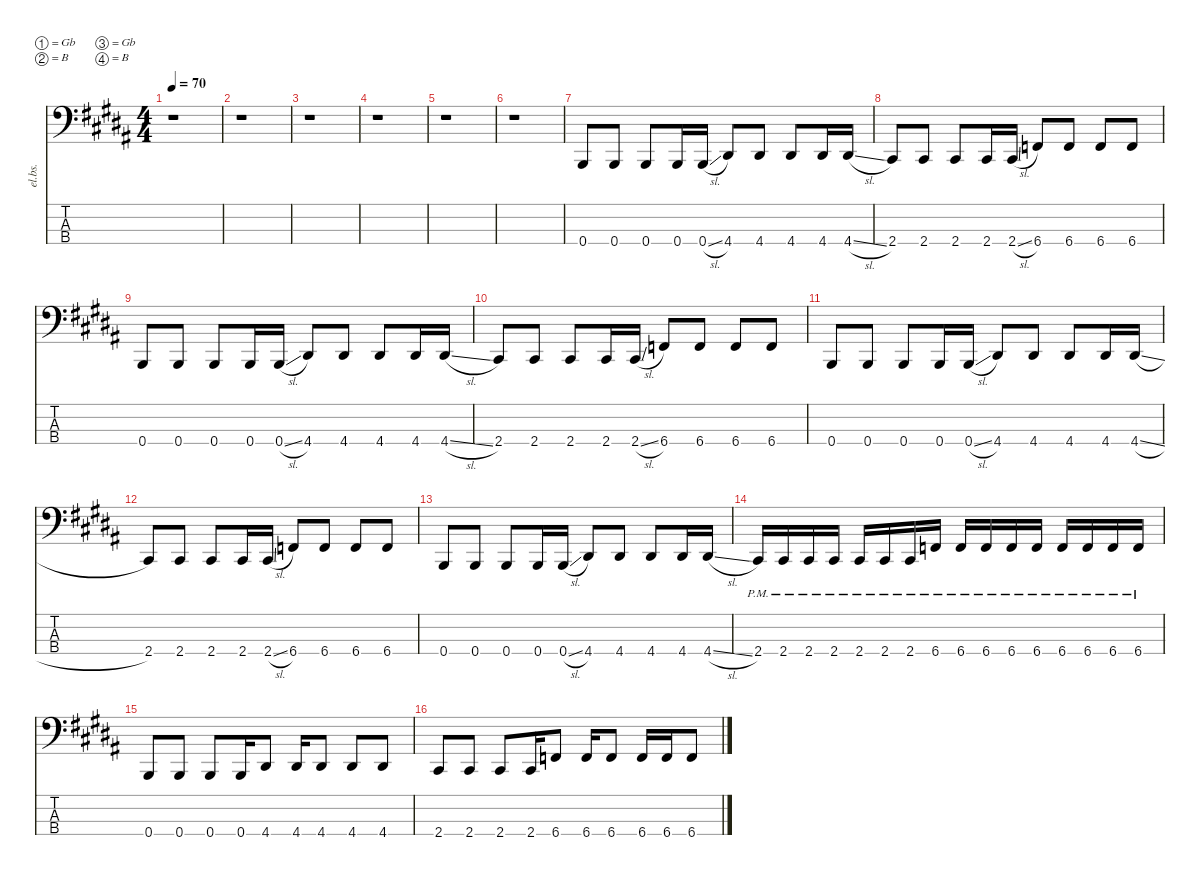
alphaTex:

\defaultSystemsLayout 4
\hideDynamics
\bracketExtendMode nobrackets
\otherSystemsTrackNameOrientation horizontal
\track ("Bass" "el.bs.") {defaultSystemsLayout 4 instrument electricbasspick}
\staff {score tabs}
\tuning (Gb2 B1 Gb1 B0)
\ts (4 4)
\tempo 70
\clef f4
\ks b
r.1{dy f beam Down} |
r.1{beam Down} |
r.1{beam Down} |
r.1{beam Down} |
r.1{beam Down} |
r.1{beam Down} |
0.4{acc forcenatural}.8{beam Up} 0.4{acc forcenatural}.8{beam Up} 0.4{acc forcenatural}.8{beam Up} 0.4{acc forcenatural}.16{beam Up} 0.4{sl acc forcenatural}.16{beam Up} 4.4{acc #}.8{beam Up} 4.4{acc #}.8{beam Up} 4.4{acc #}.8{beam Up} 4.4{acc #}.16{beam Up} 4.4{sl acc #}.16{beam Up} |
2.4{acc #}.8{beam Up} 2.4{acc #}.8{beam Up} 2.4{acc #}.8{beam Up} 2.4{acc #}.16{beam Up} 2.4{sl acc #}.16{beam Up} 6.4{acc forcenatural}.8{beam Up} 6.4{acc forcenatural}.8{beam Up} 6.4{acc forcenatural}.8{beam Up} 6.4{acc forcenatural}.8{beam Up} |
0.4{acc forcenatural}.8{beam Up} 0.4{acc forcenatural}.8{beam Up} 0.4{acc forcenatural}.8{beam Up} 0.4{acc forcenatural}.16{beam Up} 0.4{sl acc forcenatural}.16{beam Up} 4.4{acc #}.8{beam Up} 4.4{acc #}.8{beam Up} 4.4{acc #}.8{beam Up} 4.4{acc #}.16{beam Up} 4.4{sl acc #}.16{beam Up} |
2.4{acc #}.8{beam Up} 2.4{acc #}.8{beam Up} 2.4{acc #}.8{beam Up} 2.4{acc #}.16{beam Up} 2.4{sl acc #}.16{beam Up} 6.4{acc forcenatural}.8{beam Up} 6.4{acc forcenatural}.8{beam Up} 6.4{acc forcenatural}.8{beam Up} 6.4{acc forcenatural}.8{beam Up} |
0.4{acc forcenatural}.8{beam Up} 0.4{acc forcenatural}.8{beam Up} 0.4{acc forcenatural}.8{beam Up} 0.4{acc forcenatural}.16{beam Up} 0.4{sl acc forcenatural}.16{beam Up} 4.4{acc #}.8{beam Up} 4.4{acc #}.8{beam Up} 4.4{acc #}.8{beam Up} 4.4{acc #}.16{beam Up} 4.4{sl acc #}.16{beam Up} |
2.4{acc #}.8{beam Up} 2.4{acc #}.8{beam Up} 2.4{acc #}.8{beam Up} 2.4{acc #}.16{beam Up} 2.4{sl acc #}.16{beam Up} 6.4{acc forcenatural}.8{beam Up} 6.4{acc forcenatural}.8{beam Up} 6.4{acc forcenatural}.8{beam Up} 6.4{acc forcenatural}.8{beam Up} |
0.4{acc forcenatural}.8{beam Up} 0.4{acc forcenatural}.8{beam Up} 0.4{acc forcenatural}.8{beam Up} 0.4{acc forcenatural}.16{beam Up} 0.4{sl acc forcenatural}.16{beam Up} 4.4{acc #}.8{beam Up} 4.4{acc #}.8{beam Up} 4.4{acc #}.8{beam Up} 4.4{acc #}.16{beam Up} 4.4{sl acc #}.16{beam Up} |
2.4{pm acc #}.16{beam Up} 2.4{pm acc #}.16{beam Up} 2.4{pm acc #}.16{beam Up} 2.4{pm acc #}.16{beam Up} 2.4{pm acc #}.16{beam Up} 2.4{pm acc #}.16{beam Up} 2.4{pm acc #}.16{beam Up} 6.4{pm acc forcenatural}.16{beam Up} 6.4{pm acc forcenatural}.16{beam Up} 6.4{pm acc forcenatural}.16{beam Up} 6.4{pm acc forcenatural}.16{beam Up} 6.4{pm acc forcenatural}.16{beam Up} 6.4{pm acc forcenatural}.16{beam Up} 6.4{pm acc forcenatural}.16{beam Up} 6.4{pm acc forcenatural}.16{beam Up} 6.4{pm acc forcenatural}.16{beam Up} |
0.4{acc forcenatural}.8{beam Up} 0.4{acc forcenatural}.8{beam Up} 0.4{acc forcenatural}.8{beam Up} 0.4{acc forcenatural}.16{beam Up} 4.4{acc #}.8{beam Up} 4.4{acc #}.16{beam Up} 4.4{acc #}.8{beam Up} 4.4{acc #}.8{beam Up} 4.4{acc #}.8{beam Up} |
2.4{acc #}.8{beam Up} 2.4{acc #}.8{beam Up} 2.4{acc #}.8{beam Up} 2.4{acc #}.16{beam Up} 6.4{acc forcenatural}.8{beam Up} 6.4{acc forcenatural}.16{beam Up} 6.4{acc forcenatural}.8{beam Up} 6.4{acc forcenatural}.16{beam Up} 6.4{acc forcenatural}.16{beam Up} 6.4{acc forcenatural}.8{beam Up}
